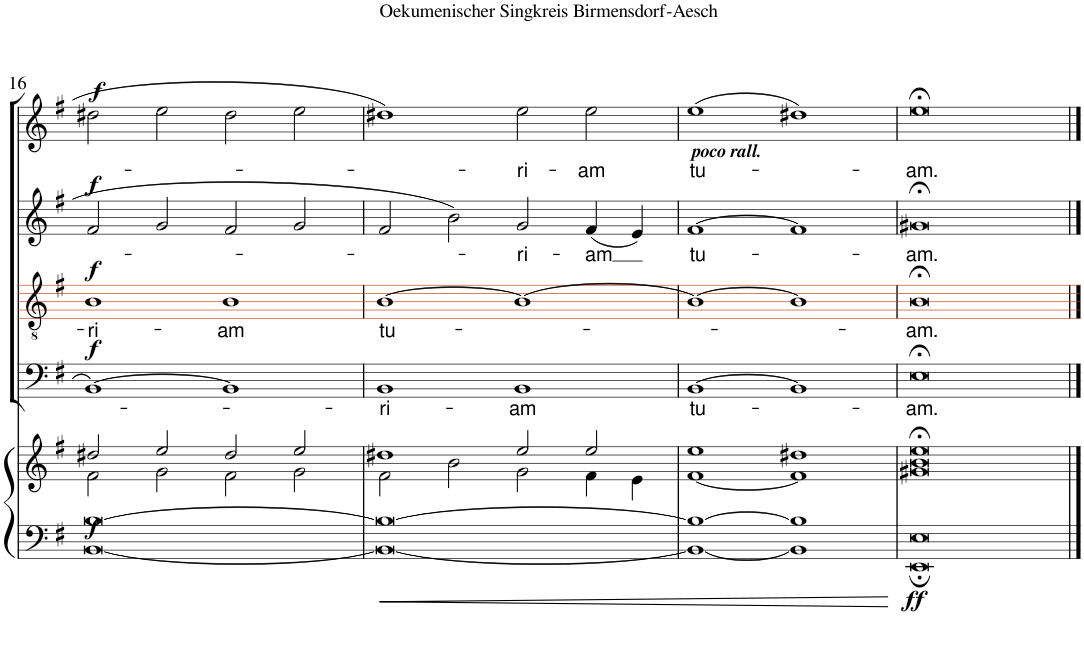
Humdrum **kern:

**kern	**kern	**dynam	**kern	**text	**dynam	**kern	**text	**dynam	**kern	**text	**dynam	**kern	**text	**dynam
*part5	*part5	*part5	*part4	*part4	*part4	*part3	*part3	*part3	*part2	*part2	*part2	*part1	*part1	*part1
*staff6	*staff5	*staff5/6	*staff4	*staff4	*staff4	*staff3	*staff3	*staff3	*staff2	*staff2	*staff2	*staff1	*staff1	*staff1
*I"Accomp.	*	*	*I"Basso	*	*	*I"Tenore	*	*	*I"Alto	*	*	*I"Soprano	*	*
!!LO:PB:g=z
*clefF4	*clefG2	*	*clefF4	*	*	*clefGv2	*	*	*clefG2	*	*	*clefG2	*	*
*k[f#]	*k[f#]	*	*k[f#]	*	*	*k[f#]	*	*	*k[f#]	*	*	*k[f#]	*	*
*M4/2	*M4/2	*	*M4/2	*	*	*M4/2	*	*	*M4/2	*	*	*M4/2	*	*
=16	=16	=16	=16	=16	=16	=16	=16	=16	=16	=16	=16	=16	=16	=16
*	*^	*	*	*	*	*	*	*	*	*	*	*	*	*
!	!	!	!LO:DY:b=2	!	!	!LO:DY:a	!	!LO:LY:b	!LO:DY:a	!	!	!LO:DY:a	!	!	!LO:DY:a
[0BB [0B	2dd#X/	2f#\	f	[>1BB	.	f	1B	ri-	f	2f#/	.	f	2dd#X\	.	f
.	2ee/	2g\	.	.	.	.	.	.	.	2g/	.	.	2ee\	.	.
!	!	!	!	!	!	!	!	!LO:LY:b	!	!	!	!	!	!	!
.	2dd#/	2f#\	.	1BB]	.	.	1B	-am	.	2f#/	.	.	2dd#\	.	.
.	2ee/	2g\	.	.	.	.	.	.	.	2g/	.	.	2ee\	.	.
=17	=17	=17	=17	=17	=17	=17	=17	=17	=17	=17	=17	=17	=17	=17	=17
!	!	!	!	!	!LO:LY:b	!	!	!LO:LY:b	!	!	!	!	!	!	!
0BB_ 0B_	1dd#X	2f#\	.	1BB	-ri-	.	[1B	tu-	.	2f#/	.	.	1dd#X	.	.
.	.	2b\	.	.	.	.	.	.	.	2b\	.	.	.	.	.
!	!	!	!	!	!LO:LY:b	!	!	!	!	!	!LO:LY:b	!	!	!LO:LY:b	!
.	2ee/	2g\	.	1BB	-am	.	1B_	.	.	2g/	ri-	.	2ee\	ri-	.
!	!	!	!	!	!	!	!	!	!	!	!LO:LY:b	!	!	!LO:LY:b	!
.	2ee/	4f#\	.	.	.	.	.	.	.	(4f#/	-am	.	2ee\	-am	.
.	.	4e\	.	.	.	.	.	.	.	4e/)	.	.	.	.	.
=18	=18	=18	=18	=18	=18	=18	=18	=18	=18	=18	=18	=18	=18	=18	=18
!	!	!	!	!	!	!	!	!	!	!	!	!	!LO:TX:b:Bi:t=poco rall.	!	!
!	!	!	!	!	!LO:LY:b	!	!	!	!	!	!LO:LY:b	!	!	!LO:LY:b	!
1BB_ 1B_	1ee	[1f#	.	[>1BB	tu-	.	1B_	.	.	[>1f#	tu-	.	(1ee	tu-	.
1BB] 1B]	1dd#X	1f#]	.	1BB]	.	.	1B]	.	.	1f#]	.	.	1dd#X)	.	.
=19	=19	=19	=19	=19	=19	=19	=19	=19	=19	=19	=19	=19	=19	=19	=19
!	!	!	!LO:DY:b=2	!	!LO:LY:b	!	!	!LO:LY:b	!	!	!LO:LY:b	!	!	!LO:LY:b	!
*	*v	*v	*	*	*	*	*	*	*	*	*	*	*	*	*
0EE; 0E;	0g#X;< 0b;< 0ee;<	ff	0E;<	-am.	.	0B;<	-am.	.	0g#X;<	-am.	.	0ee;<	-am.	.
==	==	==	==	==	==	==	==	==	==	==	==	==	==	==
*-	*-	*-	*-	*-	*-	*-	*-	*-	*-	*-	*-	*-	*-	*-
